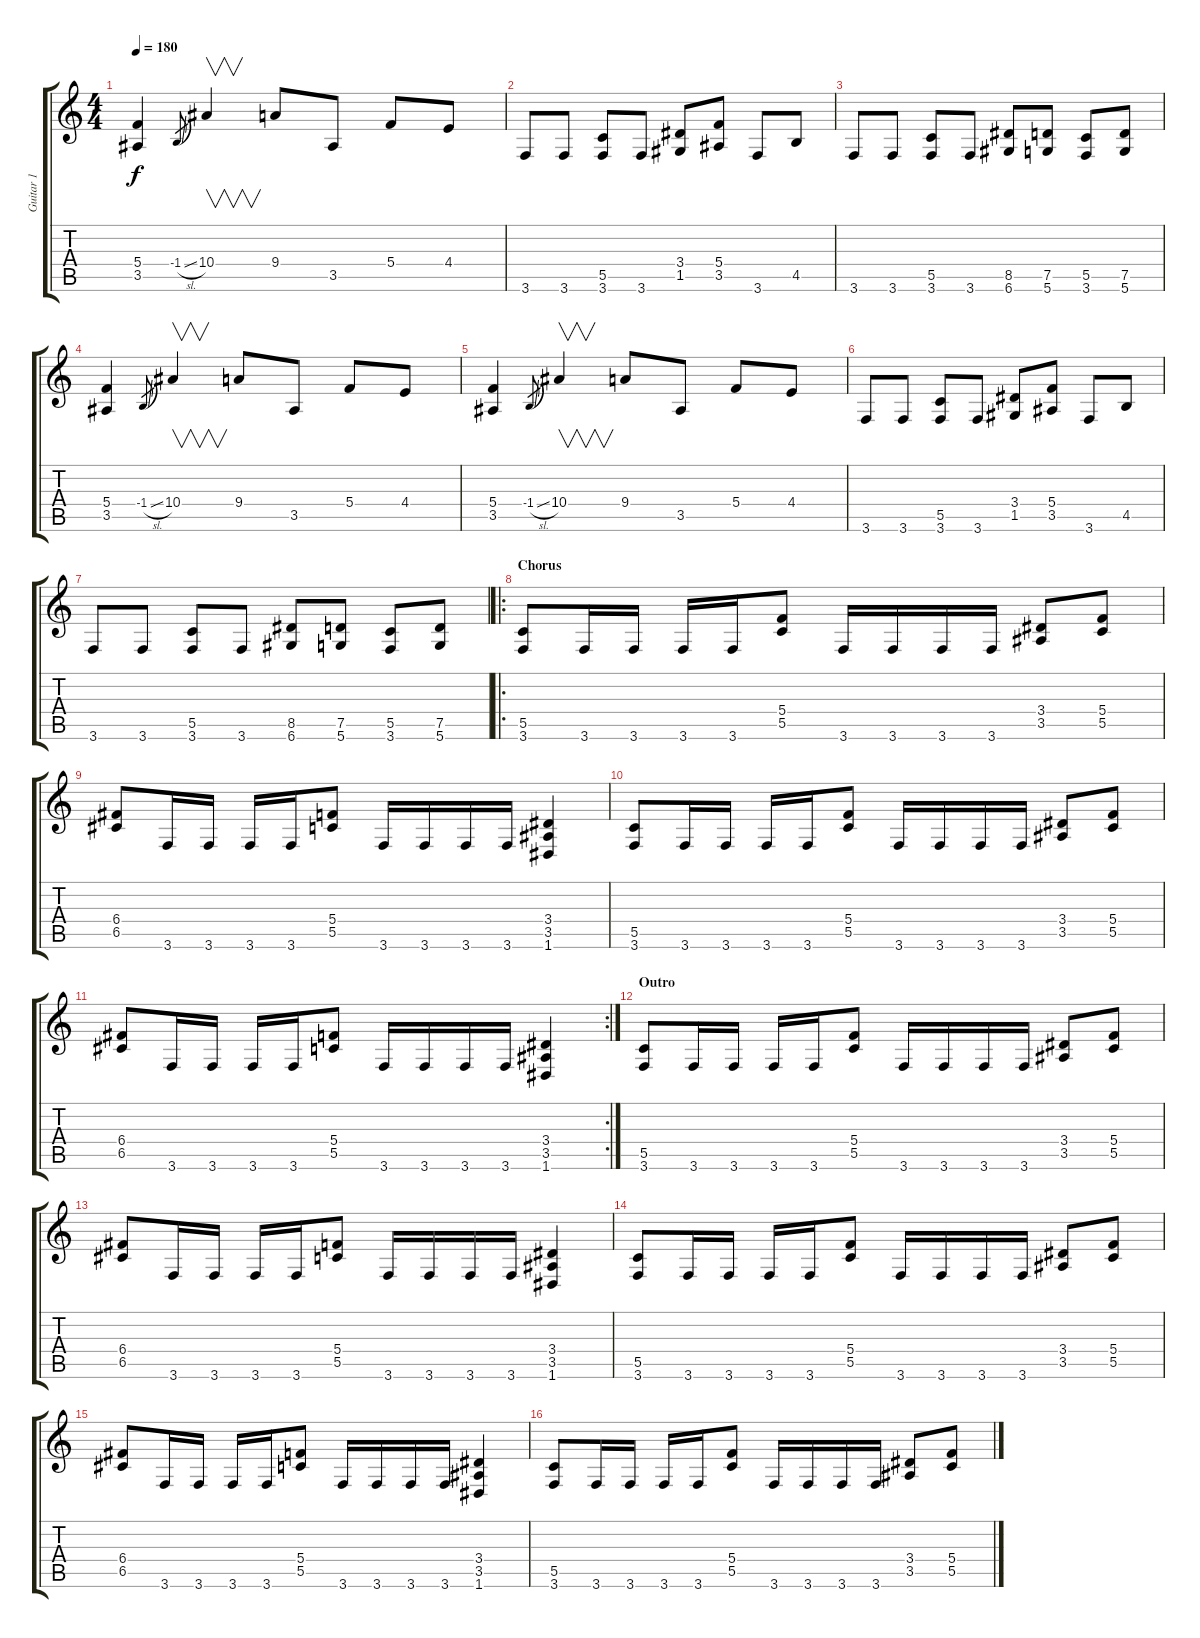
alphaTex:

\track ("Guitar 1" "Guitar 1") {instrument distortionguitar}
\staff {score tabs}
\tuning (D4 A3 F3 C3 G2 D2) {hide}
\ts (4 4)
\tempo 180
\clef g2
\ks c
(5.4 3.5).4{dy f} -1.4{sl}.8{gr} 10.4.4{v} 9.4.8 3.5.8 5.4.8 4.4.8 |
3.6.8 3.6.8 (5.5 3.6).8 3.6.8 (3.4 1.5).8 (5.4 3.5).8 3.6.8 4.5.8 |
3.6.8 3.6.8 (5.5 3.6).8 3.6.8 (8.5 6.6).8 (7.5 5.6).8 (5.5 3.6).8 (7.5 5.6).8 |
(5.4 3.5).4 -1.4{sl}.8{gr} 10.4.4{v} 9.4.8 3.5.8 5.4.8 4.4.8 |
(5.4 3.5).4 -1.4{sl}.8{gr} 10.4.4{v} 9.4.8 3.5.8 5.4.8 4.4.8 |
3.6.8 3.6.8 (5.5 3.6).8 3.6.8 (3.4 1.5).8 (5.4 3.5).8 3.6.8 4.5.8 |
3.6.8 3.6.8 (5.5 3.6).8 3.6.8 (8.5 6.6).8 (7.5 5.6).8 (5.5 3.6).8 (7.5 5.6).8 |
\ro
\section ("" "Chorus")
(5.5 3.6).8 3.6.16 3.6.16 3.6.16 3.6.16 (5.4 5.5).8 3.6.16 3.6.16 3.6.16 3.6.16 (3.4 3.5).8 (5.4 5.5).8 |
(6.4 6.5).8 3.6.16 3.6.16 3.6.16 3.6.16 (5.4 5.5).8 3.6.16 3.6.16 3.6.16 3.6.16 (3.4 3.5 1.6).4 |
(5.5 3.6).8 3.6.16 3.6.16 3.6.16 3.6.16 (5.4 5.5).8 3.6.16 3.6.16 3.6.16 3.6.16 (3.4 3.5).8 (5.4 5.5).8 |
\rc 2
(6.4 6.5).8 3.6.16 3.6.16 3.6.16 3.6.16 (5.4 5.5).8 3.6.16 3.6.16 3.6.16 3.6.16 (3.4 3.5 1.6).4 |
\section ("" "Outro")
(5.5 3.6).8 3.6.16 3.6.16 3.6.16 3.6.16 (5.4 5.5).8 3.6.16 3.6.16 3.6.16 3.6.16 (3.4 3.5).8 (5.4 5.5).8 |
(6.4 6.5).8 3.6.16 3.6.16 3.6.16 3.6.16 (5.4 5.5).8 3.6.16 3.6.16 3.6.16 3.6.16 (3.4 3.5 1.6).4 |
(5.5 3.6).8 3.6.16 3.6.16 3.6.16 3.6.16 (5.4 5.5).8 3.6.16 3.6.16 3.6.16 3.6.16 (3.4 3.5).8 (5.4 5.5).8 |
(6.4 6.5).8 3.6.16 3.6.16 3.6.16 3.6.16 (5.4 5.5).8 3.6.16 3.6.16 3.6.16 3.6.16 (3.4 3.5 1.6).4 |
(5.5 3.6).8 3.6.16 3.6.16 3.6.16 3.6.16 (5.4 5.5).8 3.6.16 3.6.16 3.6.16 3.6.16 (3.4 3.5).8 (5.4 5.5).8
